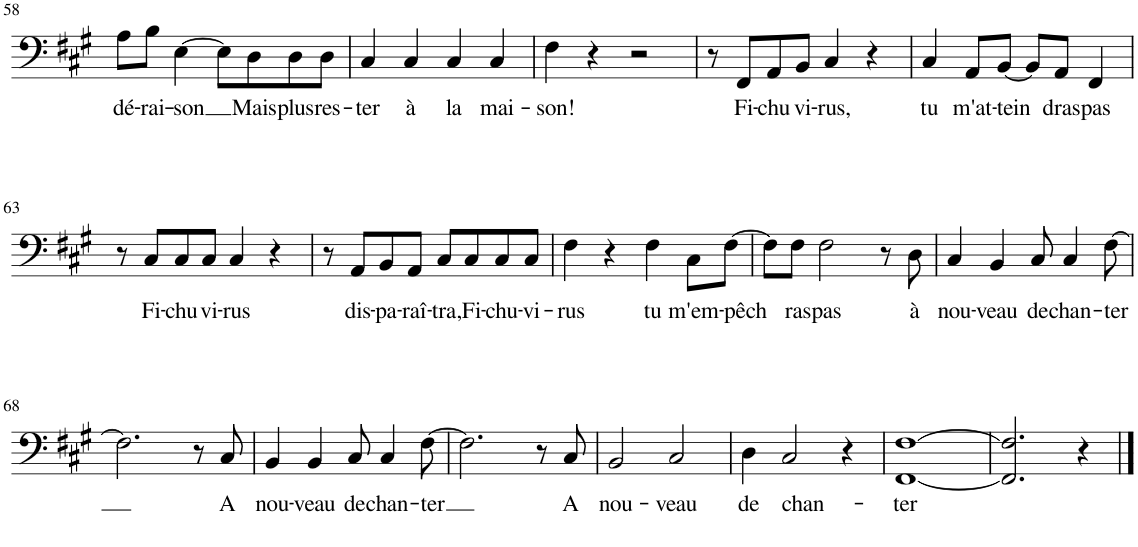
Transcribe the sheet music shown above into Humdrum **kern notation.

**kern	**text
*part1	*part1
*staff1	*staff1
*I"Basse	*
*I'B	*
*clefF4	*
*k[f#c#g#]	*
*M4/4	*
=57	=57
!	!LO:LY:b
2F#\	swing
!	!LO:LY:b
2G#\	à
!!LO:PB:g=z
=58	=58
!	!LO:LY:b
8A\L	dé-
!	!LO:LY:b
8B\J	-rai-
!	!LO:LY:b
[4E\	-son
8E\L]	.
!	!LO:LY:b
8D\	Mais
!	!LO:LY:b
8D\	plus
!	!LO:LY:b
8D\J	res-
=59	=59
!	!LO:LY:b
4C#/	-ter
!	!LO:LY:b
4C#/	à
!	!LO:LY:b
4C#/	la
!	!LO:LY:b
4C#/	mai-
=60	=60
!	!LO:LY:b
4F#\	-son!
4r	.
2r	.
=61	=61
8r	.
!	!LO:LY:b
8FF#/L	Fi-
!	!LO:LY:b
8AA/	-chu
!	!LO:LY:b
8BB/J	vi-
!	!LO:LY:b
4C#/	-rus,
4r	.
=62	=62
!	!LO:LY:b
4C#/	tu
!	!LO:LY:b
8AA/L	m'at-
!	!LO:LY:b
[8BB/J	-tein
8BB/L]	.
!	!LO:LY:b
8AA/J	dras
!	!LO:LY:b
4FF#/	pas
!!LO:LB:g=z
=63	=63
8r	.
!	!LO:LY:b
8C#/L	Fi-
!	!LO:LY:b
8C#/	-chu
!	!LO:LY:b
8C#/J	vi-
!	!LO:LY:b
4C#/	-rus
4r	.
=64	=64
8r	.
!	!LO:LY:b
8AA/L	dis-
!	!LO:LY:b
8BB/	-pa-
!	!LO:LY:b
8AA/J	-raî-
!	!LO:LY:b
8C#/L	-tra,
!	!LO:LY:b
8C#/	Fi-
!	!LO:LY:b
8C#/	-chu-
!	!LO:LY:b
8C#/J	-vi-
=65	=65
!	!LO:LY:b
4F#\	-rus
4r	.
!	!LO:LY:b
4F#\	tu
!	!LO:LY:b
8C#\L	m'em-
!	!LO:LY:b
[8F#\J	-pêch
=66	=66
8F#\L]	.
!	!LO:LY:b
8F#\J	ras
!	!LO:LY:b
2F#\	pas
8r	.
!	!LO:LY:b
8D\	à
=67	=67
!	!LO:LY:b
4C#/	nou-
!	!LO:LY:b
4BB/	-veau
!	!LO:LY:b
8C#/	de
!	!LO:LY:b
4C#/	chan-
!	!LO:LY:b
[8F#\	-ter
!!LO:LB:g=z
=68	=68
2.F#\]	.
8r	.
!	!LO:LY:b
8C#/	A
=69	=69
!	!LO:LY:b
4BB/	nou-
!	!LO:LY:b
4BB/	-veau
!	!LO:LY:b
8C#/	de
!	!LO:LY:b
4C#/	chan-
!	!LO:LY:b
[8F#\	-ter
=70	=70
2.F#\]	.
8r	.
!	!LO:LY:b
8C#/	A
=71	=71
!	!LO:LY:b
2BB/	nou-
!	!LO:LY:b
2C#/	-veau
=72	=72
!	!LO:LY:b
4D\	de
!	!LO:LY:b
2C#/	chan-
4r	.
=73	=73
!	!LO:LY:b
[1FF# [1F#	-ter
=	=
*-	*-
